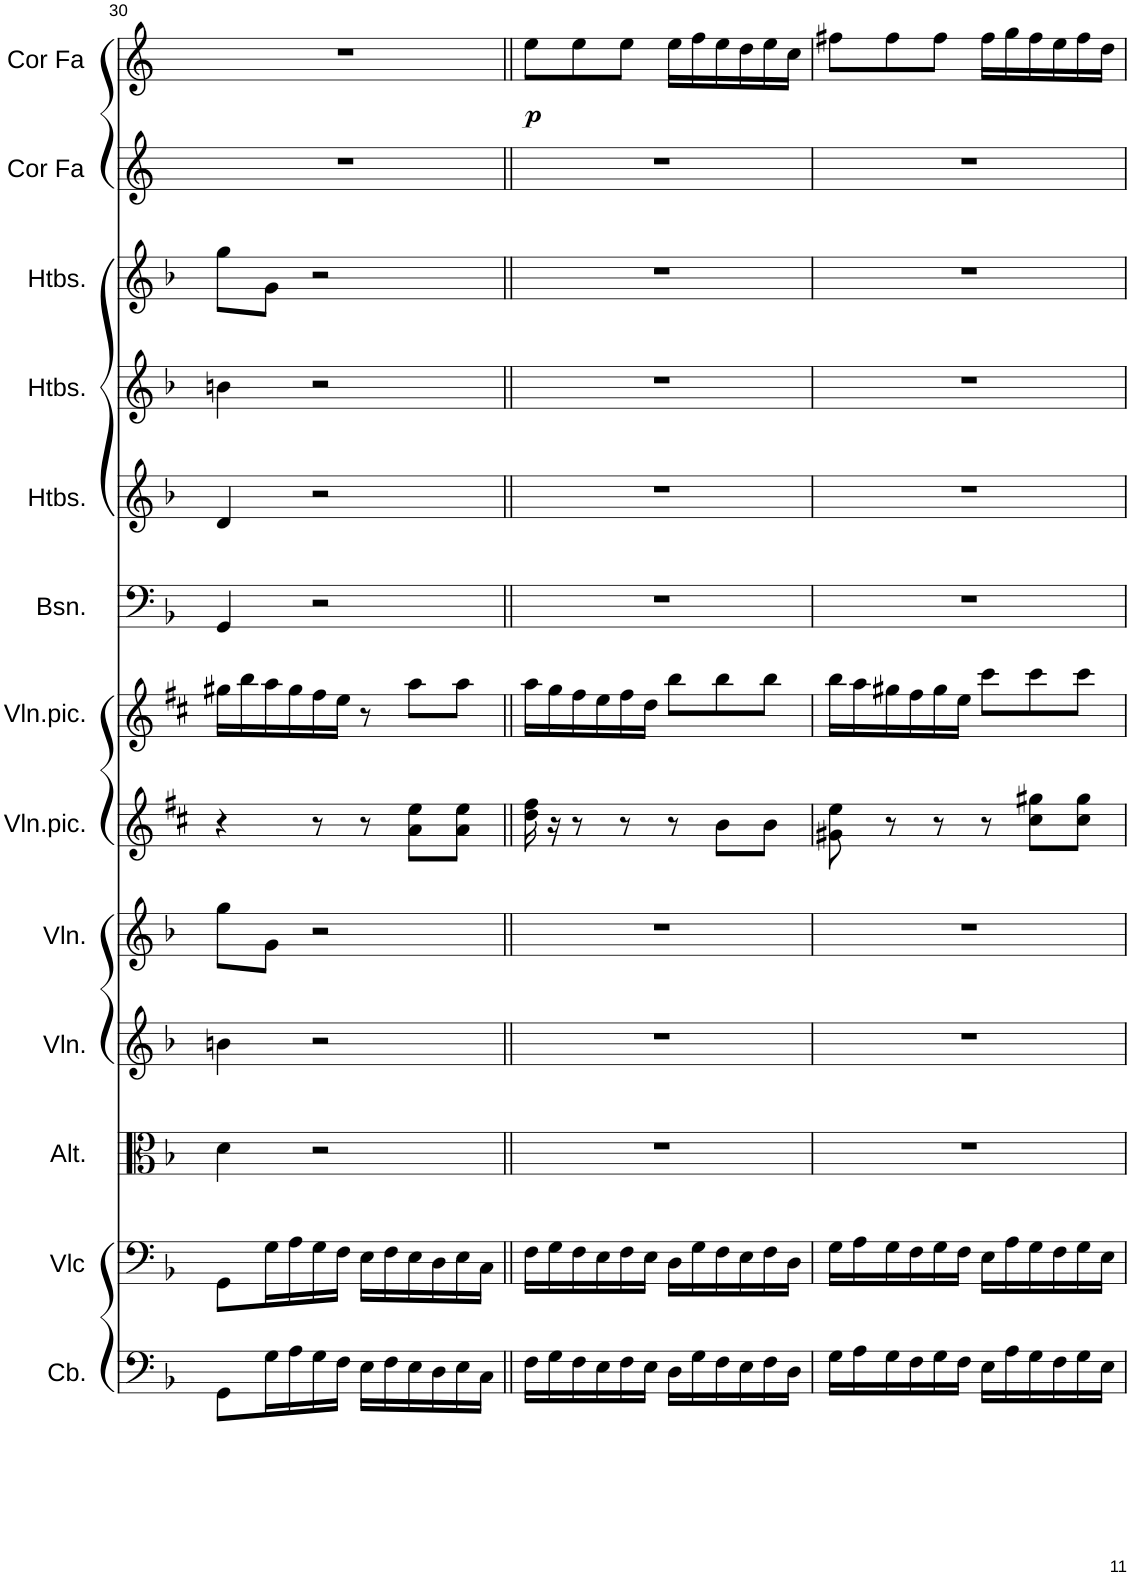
**kern	**kern	**kern	**kern	**kern	**kern	**kern	**kern	**kern	**kern	**kern	**kern	**kern	**dynam
*part13	*part12	*part11	*part10	*part9	*part8	*part7	*part6	*part5	*part4	*part3	*part2	*part1	*part1
*staff13	*staff12	*staff11	*staff10	*staff9	*staff8	*staff7	*staff6	*staff5	*staff4	*staff3	*staff2	*staff1	*staff1
*I"Contrebasse	*I"Violoncelle	*I"Alto	*I"Violon	*I"Violon	*I"Violon	*I"Violon piccolo	*I"Basson	*I"Hautbois	*I"Hautbois	*I"Hautbois	*I"Cor en Fa	*I"Cor en Fa	*
*I'Cb.	*I'Vlc	*I'Alt.	*I'Vln.	*I'Vln.	*	*I'Vln.pic.	*I'Bsn.	*I'Htbs.	*I'Htbs.	*I'Htbs.	*I'Cor Fa	*I'Cor Fa	*
!!LO:PB:g=z
*clefF4	*clefF4	*clefC3	*clefG2	*clefG2	*clefG2	*clefG2	*clefF4	*clefG2	*clefG2	*clefG2	*clefG2	*clefG2	*
*Trd7c12	*	*	*	*	*Trd5c9	*Trd5c9	*	*	*	*	*Trd4c7	*Trd4c7	*
*k[b-]	*k[b-]	*k[b-]	*k[b-]	*k[b-]	*k[f#c#]	*k[f#c#]	*k[b-]	*k[b-]	*k[b-]	*k[b-]	*k[]	*k[]	*
*M6/8	*M6/8	*M6/8	*M6/8	*M6/8	*M6/8	*M6/8	*M6/8	*M6/8	*M6/8	*M6/8	*M6/8	*M6/8	*
=30	=30	=30	=30	=30	=30	=30	=30	=30	=30	=30	=30	=30	=30
8GG\L	8GG\L	4d\	4bn\	8gg\L	4r	16gg#X\LL	4GG/	4d/	4bn\	8gg\L	2.r	2.r	.
.	.	.	.	.	.	16bb\	.	.	.	.	.	.	.
16G\L	16G\L	.	.	8g\J	.	16aa\	.	.	.	8g\J	.	.	.
16A\	16A\	.	.	.	.	16gg#\	.	.	.	.	.	.	.
16G\	16G\	2r	2r	2r	8r	16ff#\	2r	2r	2r	2r	.	.	.
16F\JJ	16F\JJ	.	.	.	.	16ee\JJ	.	.	.	.	.	.	.
16E\LL	16E\LL	.	.	.	8r	8r	.	.	.	.	.	.	.
16F\	16F\	.	.	.	.	.	.	.	.	.	.	.	.
16E\	16E\	.	.	.	8a\ 8ee\L	8aa\L	.	.	.	.	.	.	.
16D\	16D\	.	.	.	.	.	.	.	.	.	.	.	.
16E\	16E\	.	.	.	8a\ 8ee\J	8aa\J	.	.	.	.	.	.	.
16C\JJ	16C\JJ	.	.	.	.	.	.	.	.	.	.	.	.
=31||	=31||	=31||	=31||	=31||	=31||	=31||	=31||	=31||	=31||	=31||	=31||	=31||	=31||
!	!	!	!	!	!	!	!	!	!	!	!	!	!LO:DY:b
16F\LL	16F\LL	2.r	2.r	2.r	16dd\ 16ff#\	16aa\LL	2.r	2.r	2.r	2.r	2.r	8ee\L	p
16G\	16G\	.	.	.	16r	16gg\	.	.	.	.	.	.	.
16F\	16F\	.	.	.	8r	16ff#\	.	.	.	.	.	8ee\	.
16E\	16E\	.	.	.	.	16ee\	.	.	.	.	.	.	.
16F\	16F\	.	.	.	8r	16ff#\	.	.	.	.	.	8ee\J	.
16E\JJ	16E\JJ	.	.	.	.	16dd\JJ	.	.	.	.	.	.	.
16D\LL	16D\LL	.	.	.	8r	8bb\L	.	.	.	.	.	16ee\LL	.
16G\	16G\	.	.	.	.	.	.	.	.	.	.	16ff\	.
16F\	16F\	.	.	.	8b\L	8bb\	.	.	.	.	.	16ee\	.
16E\	16E\	.	.	.	.	.	.	.	.	.	.	16dd\	.
16F\	16F\	.	.	.	8b\J	8bb\J	.	.	.	.	.	16ee\	.
16D\JJ	16D\JJ	.	.	.	.	.	.	.	.	.	.	16cc\JJ	.
=32	=32	=32	=32	=32	=32	=32	=32	=32	=32	=32	=32	=32	=32
16G\LL	16G\LL	2.r	2.r	2.r	8g#X\ 8ee\	16bb\LL	2.r	2.r	2.r	2.r	2.r	8ff#X\L	.
16A\	16A\	.	.	.	.	16aa\	.	.	.	.	.	.	.
16G\	16G\	.	.	.	8r	16gg#X\	.	.	.	.	.	8ff#\	.
16F\	16F\	.	.	.	.	16ff#\	.	.	.	.	.	.	.
16G\	16G\	.	.	.	8r	16gg#\	.	.	.	.	.	8ff#\J	.
16F\JJ	16F\JJ	.	.	.	.	16ee\JJ	.	.	.	.	.	.	.
16E\LL	16E\LL	.	.	.	8r	8ccc#\L	.	.	.	.	.	16ff#\LL	.
16A\	16A\	.	.	.	.	.	.	.	.	.	.	16gg\	.
16G\	16G\	.	.	.	8cc#\ 8gg#X\L	8ccc#\	.	.	.	.	.	16ff#\	.
16F\	16F\	.	.	.	.	.	.	.	.	.	.	16ee\	.
16G\	16G\	.	.	.	8cc#\ 8gg#\J	8ccc#\J	.	.	.	.	.	16ff#\	.
16E\JJ	16E\JJ	.	.	.	.	.	.	.	.	.	.	16dd\JJ	.
=	=	=	=	=	=	=	=	=	=	=	=	=	=
*-	*-	*-	*-	*-	*-	*-	*-	*-	*-	*-	*-	*-	*-
